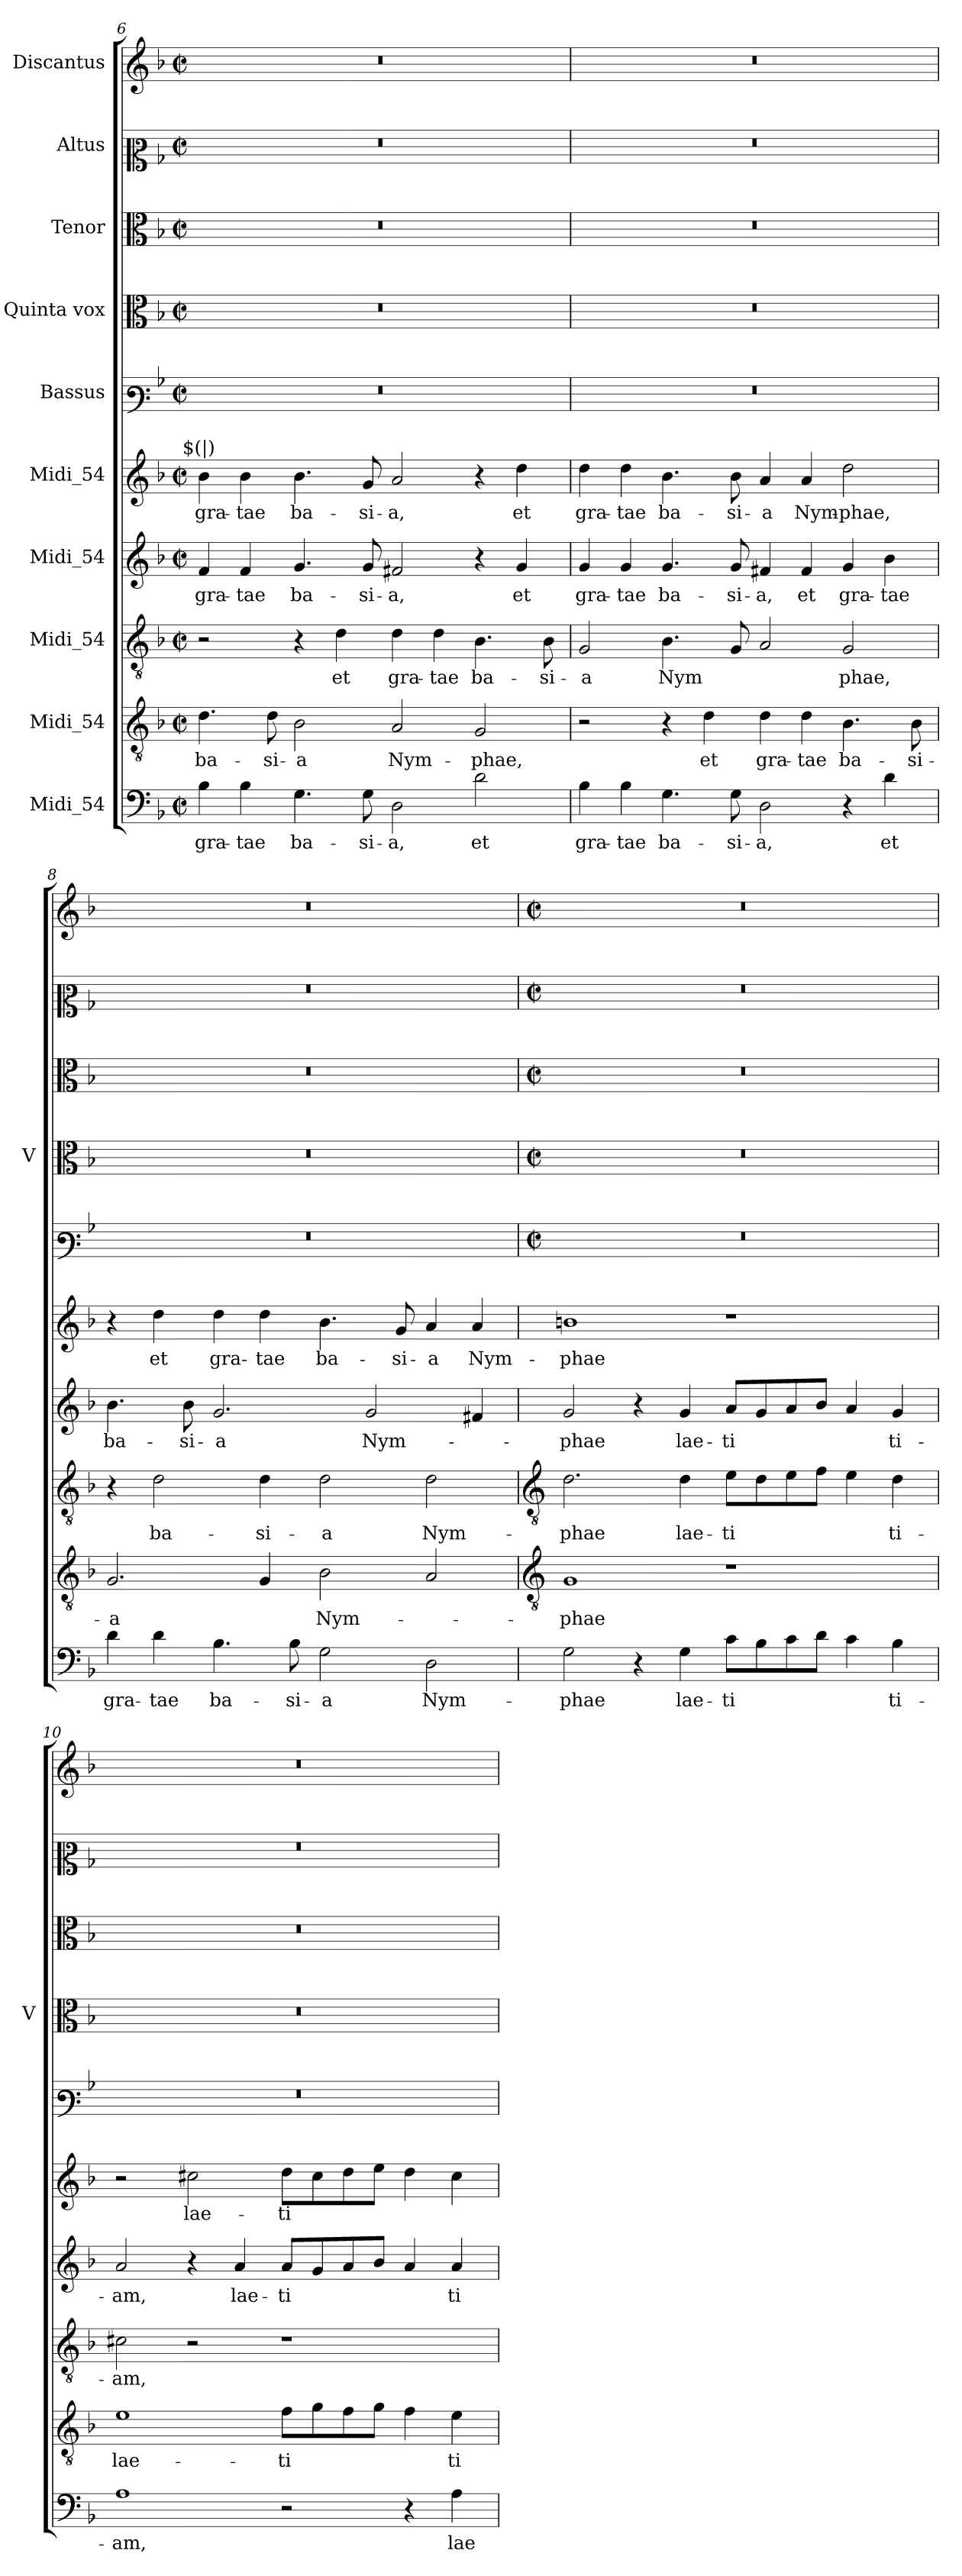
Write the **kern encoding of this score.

**kern	**text	**kern	**text	**kern	**text	**kern	**text	**kern	**text	**kern	**kern	**kern	**kern	**kern
*part10	*part10	*part9	*part9	*part8	*part8	*part7	*part7	*part6	*part6	*part5	*part4	*part3	*part2	*part1
*staff10	*staff10	*staff9	*staff9	*staff8	*staff8	*staff7	*staff7	*staff6	*staff6	*staff5	*staff4	*staff3	*staff2	*staff1
*I"Midi_54	*	*I"Midi_54	*	*I"Midi_54	*	*I"Midi_54	*	*I"Midi_54	*	*I"Bassus	*I"Quinta vox	*I"Tenor	*I"Altus	*I"Discantus
*	*	*	*	*	*	*	*	*	*	*	*I'V	*	*	*
!!LO:LB:g=z
*clefF4	*	*clefGv2	*	*clefGv2	*	*clefG2	*	*clefG2	*	*clefF3	*clefC3	*clefC3	*clefC2	*clefG2
*k[b-]	*	*k[b-]	*	*k[b-]	*	*k[b-]	*	*k[b-]	*	*k[b-]	*k[b-]	*k[b-]	*k[b-]	*k[b-]
*F:	*	*F:	*	*F:	*	*F:	*	*F:	*	*F:	*F:	*F:	*F:	*F:
*M4/2	*	*M4/2	*	*M4/2	*	*M4/2	*	*M4/2	*	*M4/2	*M4/2	*M4/2	*M4/2	*M4/2
*met(c|)	*	*met(c|)	*	*met(c|)	*	*met(c|)	*	*met(c|)	*	*met(c|)	*met(c|)	*met(c|)	*met(c|)	*met(c|)
=6	=6	=6	=6	=6	=6	=6	=6	=6	=6	=6	=6	=6	=6	=6
!	!	!	!	!	!	!	!	!LO:TX:a:cj:t=$(|)	!	!	!	!	!	!
!	!LO:LY:b	!	!LO:LY:b	!	!	!	!LO:LY:b	!	!LO:LY:b	!	!	!	!	!
4B-	gra-	4.d	ba-	2r	.	4f	gra-	4b-	gra-	0r	0r	0r	0r	0r
!	!LO:LY:b	!	!	!	!	!	!LO:LY:b	!	!LO:LY:b	!	!	!	!	!
4B-	-tae	.	.	.	.	4f	-tae	4b-	-tae	.	.	.	.	.
!	!	!	!LO:LY:b	!	!	!	!	!	!	!	!	!	!	!
.	.	8d	-si-	.	.	.	.	.	.	.	.	.	.	.
!	!LO:LY:b	!	!LO:LY:b	!	!	!	!LO:LY:b	!	!LO:LY:b	!	!	!	!	!
4.G	ba-	2B-	-a	4r	.	4.g	ba-	4.b-	ba-	.	.	.	.	.
!	!	!	!	!	!LO:LY:b	!	!	!	!	!	!	!	!	!
.	.	.	.	4d	et	.	.	.	.	.	.	.	.	.
!	!LO:LY:b	!	!	!	!	!	!LO:LY:b	!	!LO:LY:b	!	!	!	!	!
8G	-si-	.	.	.	.	8g	-si-	8g	-si-	.	.	.	.	.
!	!LO:LY:b	!	!LO:LY:b	!	!LO:LY:b	!	!LO:LY:b	!	!LO:LY:b	!	!	!	!	!
2D	-a,	2A	Nym-	4d	gra-	2f#X	-a,	2a	-a,	.	.	.	.	.
!	!	!	!	!	!LO:LY:b	!	!	!	!	!	!	!	!	!
.	.	.	.	4d	-tae	.	.	.	.	.	.	.	.	.
!	!LO:LY:b	!	!LO:LY:b	!	!LO:LY:b	!	!	!	!	!	!	!	!	!
2d	et	2G	-phae,	4.B-	ba-	4r	.	4r	.	.	.	.	.	.
!	!	!	!	!	!	!	!LO:LY:b	!	!LO:LY:b	!	!	!	!	!
.	.	.	.	.	.	4g	et	4dd	et	.	.	.	.	.
!	!	!	!	!	!LO:LY:b	!	!	!	!	!	!	!	!	!
.	.	.	.	8B-	-si-	.	.	.	.	.	.	.	.	.
=7	=7	=7	=7	=7	=7	=7	=7	=7	=7	=7	=7	=7	=7	=7
!	!LO:LY:b	!	!	!	!LO:LY:b	!	!LO:LY:b	!	!LO:LY:b	!	!	!	!	!
4B-	gra-	2r	.	2G	-a	4g	gra-	4dd	gra-	0r	0r	0r	0r	0r
!	!LO:LY:b	!	!	!	!	!	!LO:LY:b	!	!LO:LY:b	!	!	!	!	!
4B-	-tae	.	.	.	.	4g	-tae	4dd	-tae	.	.	.	.	.
!	!LO:LY:b	!	!	!	!LO:LY:b	!	!LO:LY:b	!	!LO:LY:b	!	!	!	!	!
4.G	ba-	4r	.	4.B-	Nym	4.g	ba-	4.b-	ba-	.	.	.	.	.
!	!	!	!LO:LY:b	!	!	!	!	!	!	!	!	!	!	!
.	.	4d	et	.	.	.	.	.	.	.	.	.	.	.
!	!LO:LY:b	!	!	!	!	!	!LO:LY:b	!	!LO:LY:b	!	!	!	!	!
8G	-si-	.	.	8G	.	8g	-si-	8b-	-si-	.	.	.	.	.
!	!LO:LY:b	!	!LO:LY:b	!	!	!	!LO:LY:b	!	!LO:LY:b	!	!	!	!	!
2D	-a,	4d	gra-	2A	.	4f#X	-a,	4a	-a	.	.	.	.	.
!	!	!	!LO:LY:b	!	!	!	!LO:LY:b	!	!LO:LY:b	!	!	!	!	!
.	.	4d	-tae	.	.	4f#	et	4a	Nym-	.	.	.	.	.
!	!	!	!LO:LY:b	!	!LO:LY:b	!	!LO:LY:b	!	!LO:LY:b	!	!	!	!	!
4r	.	4.B-	ba-	2G	phae,	4g	gra-	2dd	-phae,	.	.	.	.	.
!	!LO:LY:b	!	!	!	!	!	!LO:LY:b	!	!	!	!	!	!	!
4d	et	.	.	.	.	4b-	-tae	.	.	.	.	.	.	.
!	!	!	!LO:LY:b	!	!	!	!	!	!	!	!	!	!	!
.	.	8B-	-si-	.	.	.	.	.	.	.	.	.	.	.
=8	=8	=8	=8	=8	=8	=8	=8	=8	=8	=8	=8	=8	=8	=8
!	!LO:LY:b	!	!LO:LY:b	!	!	!	!LO:LY:b	!	!	!	!	!	!	!
4d	gra-	2.G	-a	4r	.	4.b-	ba-	4r	.	0r	0r	0r	0r	0r
!	!LO:LY:b	!	!	!	!LO:LY:b	!	!	!	!LO:LY:b	!	!	!	!	!
4d	-tae	.	.	2d	ba-	.	.	4dd	et	.	.	.	.	.
!	!	!	!	!	!	!	!LO:LY:b	!	!	!	!	!	!	!
.	.	.	.	.	.	8b-	-si-	.	.	.	.	.	.	.
!	!LO:LY:b	!	!	!	!	!	!LO:LY:b	!	!LO:LY:b	!	!	!	!	!
4.B-	ba-	.	.	.	.	2.g	-a	4dd	gra-	.	.	.	.	.
!	!	!	!	!	!LO:LY:b	!	!	!	!LO:LY:b	!	!	!	!	!
.	.	4G	.	4d	-si-	.	.	4dd	-tae	.	.	.	.	.
!	!LO:LY:b	!	!	!	!	!	!	!	!	!	!	!	!	!
8B-	-si-	.	.	.	.	.	.	.	.	.	.	.	.	.
!	!LO:LY:b	!	!LO:LY:b	!	!LO:LY:b	!	!	!	!LO:LY:b	!	!	!	!	!
2G	-a	2B-	Nym-	2d	-a	.	.	4.b-	ba-	.	.	.	.	.
!	!	!	!	!	!	!	!LO:LY:b	!	!	!	!	!	!	!
.	.	.	.	.	.	2g	Nym-	.	.	.	.	.	.	.
!	!	!	!	!	!	!	!	!	!LO:LY:b	!	!	!	!	!
.	.	.	.	.	.	.	.	8g	-si-	.	.	.	.	.
!	!LO:LY:b	!	!	!	!LO:LY:b	!	!	!	!LO:LY:b	!	!	!	!	!
2D	Nym-	2A	.	2d	Nym-	.	.	4a	-a	.	.	.	.	.
!	!	!	!	!	!	!	!	!	!LO:LY:b	!	!	!	!	!
.	.	.	.	.	.	4f#X	.	4a	Nym-	.	.	.	.	.
!!LO:LB:g=z
=9	=9	=9	=9	=9	=9	=9	=9	=9	=9	=9	=9	=9	=9	=9
*	*	*clefGv2	*	*clefGv2	*	*	*	*	*	*	*	*	*	*
*	*	*	*	*	*	*	*	*	*	*M4/2	*M4/2	*M4/2	*M4/2	*M4/2
*	*	*	*	*	*	*	*	*	*	*met(c|)	*met(c|)	*met(c|)	*met(c|)	*met(c|)
!	!LO:LY:b	!	!LO:LY:b	!	!LO:LY:b	!	!LO:LY:b	!	!LO:LY:b	!	!	!	!	!
2G	-phae	1G	-phae	2.d	-phae	2g	-phae	1bn	-phae	0r	0r	0r	0r	0r
4r	.	.	.	.	.	4r	.	.	.	.	.	.	.	.
!	!LO:LY:b	!	!	!	!LO:LY:b	!	!LO:LY:b	!	!	!	!	!	!	!
4G	lae-	.	.	4d	lae-	4g	lae-	.	.	.	.	.	.	.
!	!LO:LY:b	!	!	!	!LO:LY:b	!	!LO:LY:b	!	!	!	!	!	!	!
8cL	-ti	1r	.	8eL	-ti	8aL	-ti	1r	.	.	.	.	.	.
8B-	.	.	.	8d	.	8g	.	.	.	.	.	.	.	.
8c	.	.	.	8e	.	8a	.	.	.	.	.	.	.	.
8dJ	.	.	.	8fJ	.	8b-J	.	.	.	.	.	.	.	.
4c	.	.	.	4e	.	4a	.	.	.	.	.	.	.	.
!	!LO:LY:b	!	!	!	!LO:LY:b	!	!LO:LY:b	!	!	!	!	!	!	!
4B-	ti-	.	.	4d	ti-	4g	ti-	.	.	.	.	.	.	.
=10	=10	=10	=10	=10	=10	=10	=10	=10	=10	=10	=10	=10	=10	=10
!	!LO:LY:b	!	!LO:LY:b	!	!LO:LY:b	!	!LO:LY:b	!	!	!	!	!	!	!
1A	-am,	1e	lae-	2c#X	-am,	2a	-am,	2r	.	0r	0r	0r	0r	0r
!	!	!	!	!	!	!	!	!	!LO:LY:b	!	!	!	!	!
.	.	.	.	2r	.	4r	.	2cc#X	lae-	.	.	.	.	.
!	!	!	!	!	!	!	!LO:LY:b	!	!	!	!	!	!	!
.	.	.	.	.	.	4a	lae-	.	.	.	.	.	.	.
!	!	!	!LO:LY:b	!	!	!	!LO:LY:b	!	!LO:LY:b	!	!	!	!	!
2r	.	8fL	-ti	1r	.	8aL	-ti	8ddL	-ti	.	.	.	.	.
.	.	8g	.	.	.	8g	.	8cc#	.	.	.	.	.	.
.	.	8f	.	.	.	8a	.	8dd	.	.	.	.	.	.
.	.	8gJ	.	.	.	8b-J	.	8eeJ	.	.	.	.	.	.
4r	.	4f	.	.	.	4a	.	4dd	.	.	.	.	.	.
!	!LO:LY:b	!	!LO:LY:b	!	!	!	!LO:LY:b	!	!	!	!	!	!	!
4A	lae-	4e	ti-	.	.	4a	ti-	4cc#	.	.	.	.	.	.
=	=	=	=	=	=	=	=	=	=	=	=	=	=	=
*-	*-	*-	*-	*-	*-	*-	*-	*-	*-	*-	*-	*-	*-	*-
